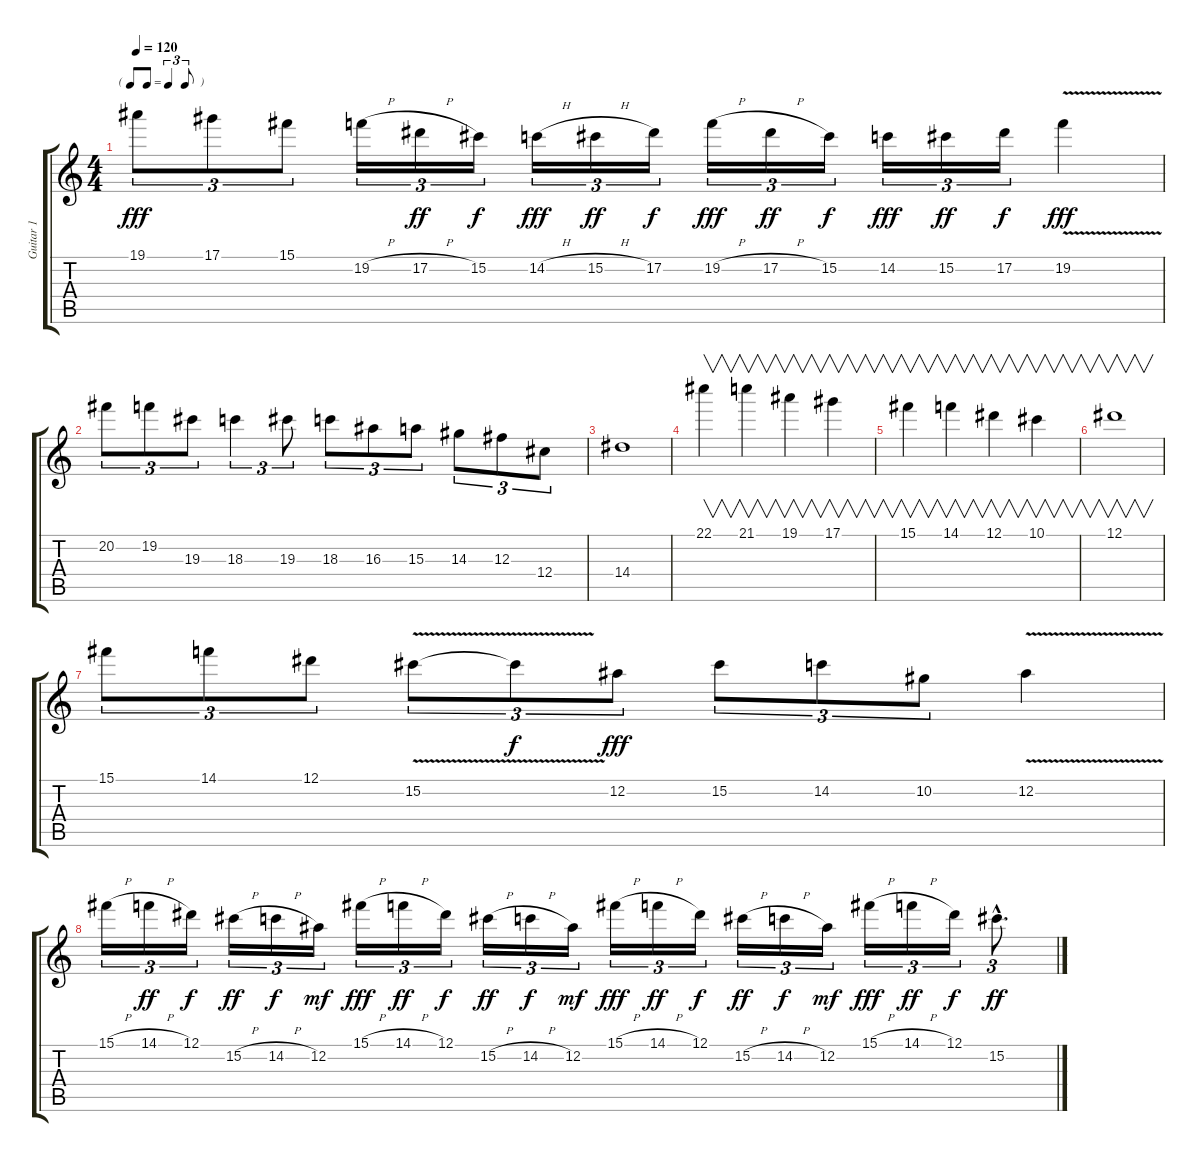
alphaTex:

\track ("Guitar 1" "Guitar 1") {instrument distortionguitar}
\staff {score tabs}
\tuning (Eb4 Bb3 Gb3 Db3 Ab2 Eb2) {hide}
\ts (4 4)
\tf triplet8th
\tempo 120
\clef g2
\ks c
19.1.8{tu (3 2) dy fff} 17.1.8{tu (3 2)} 15.1.8{tu (3 2)} 19.2{h}.16{tu (3 2)} 17.2{h}.16{tu (3 2) dy ff} 15.2.16{tu (3 2) dy f} 14.2{h}.16{tu (3 2) dy fff} 15.2{h}.16{tu (3 2) dy ff} 17.2.16{tu (3 2) dy f} 19.2{h}.16{tu (3 2) dy fff} 17.2{h}.16{tu (3 2) dy ff} 15.2.16{tu (3 2) dy f} 14.2.16{tu (3 2) dy fff} 15.2.16{tu (3 2) dy ff} 17.2.16{tu (3 2) dy f} 19.2{v}.4{dy fff} |
20.2.8{tu (3 2)} 19.2.8{tu (3 2)} 19.3.8{tu (3 2)} 18.3.4{tu (3 2)} 19.3.8{tu (3 2)} 18.3.8{tu (3 2)} 16.3.8{tu (3 2)} 15.3.8{tu (3 2)} 14.3.8{tu (3 2)} 12.3.8{tu (3 2)} 12.4.8{tu (3 2)} |
14.4.1 |
22.1.4{v} 21.1.4{v} 19.1.4{v} 17.1.4{v} |
15.1.4{v} 14.1.4{v} 12.1.4{v} 10.1.4{v} |
12.1.1{v} |
15.1.8{tu (3 2)} 14.1.8{tu (3 2)} 12.1.8{tu (3 2)} 15.2{v}.8{tu (3 2)} 15.2{t}.8{tu (3 2) dy f} 12.2.8{tu (3 2) dy fff} 15.2.8{tu (3 2)} 14.2.8{tu (3 2)} 10.2.8{tu (3 2)} 12.2{v}.4 |
15.1{h}.16{tu (3 2)} 14.1{h}.16{tu (3 2) dy ff} 12.1.16{tu (3 2) dy f} 15.2{h}.16{tu (3 2) dy ff} 14.2{h}.16{tu (3 2) dy f} 12.2.16{tu (3 2) dy mf} 15.1{h}.16{tu (3 2) dy fff} 14.1{h}.16{tu (3 2) dy ff} 12.1.16{tu (3 2) dy f} 15.2{h}.16{tu (3 2) dy ff} 14.2{h}.16{tu (3 2) dy f} 12.2.16{tu (3 2) dy mf} 15.1{h}.16{tu (3 2) dy fff} 14.1{h}.16{tu (3 2) dy ff} 12.1.16{tu (3 2) dy f} 15.2{h}.16{tu (3 2) dy ff} 14.2{h}.16{tu (3 2) dy f} 12.2.16{tu (3 2) dy mf} 15.1{h}.16{tu (3 2) dy fff} 14.1{h}.16{tu (3 2) dy ff} 12.1.16{tu (3 2) dy f} 15.2{ss hac}.8{d tu (3 2) dy ff}
